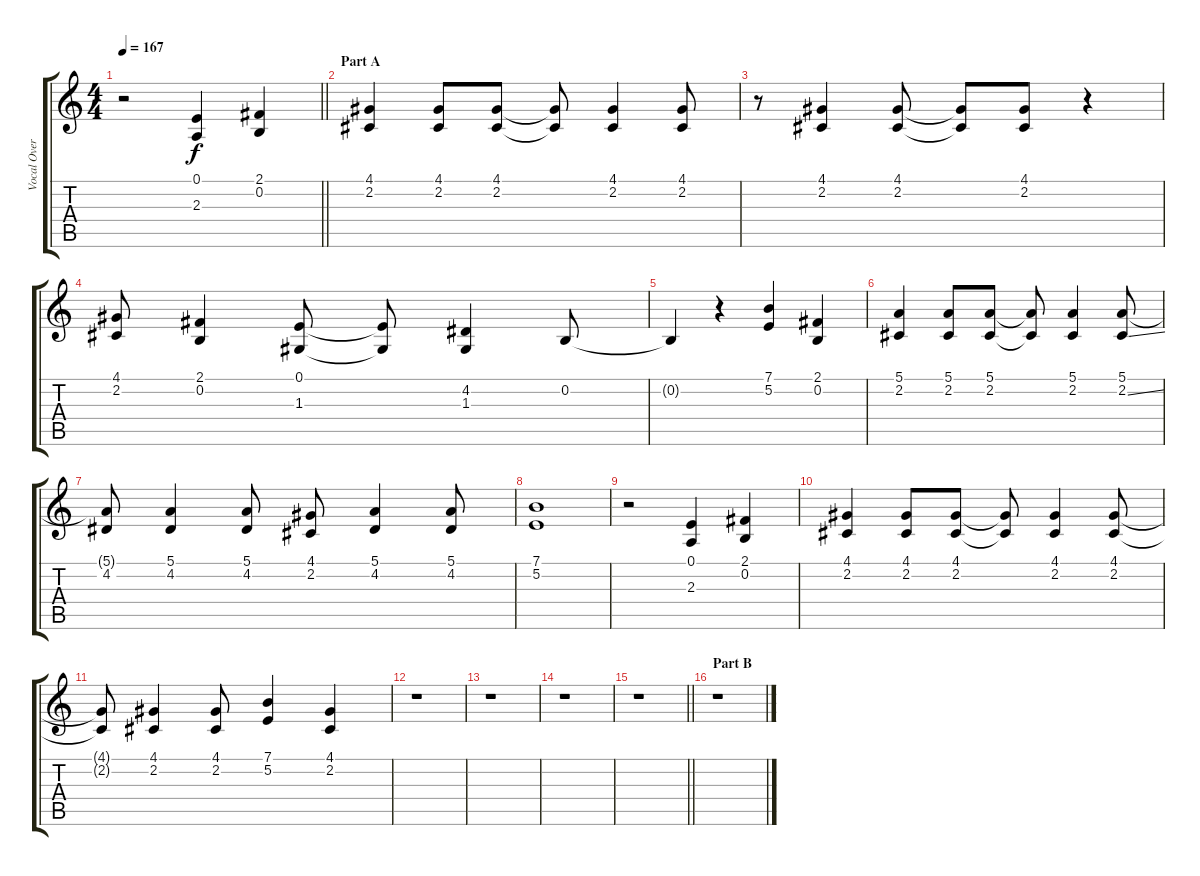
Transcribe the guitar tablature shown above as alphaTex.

\track ("Vocal Overdubs (Hyde)" "Vocal Over") {mute instrument altosax}
\staff {score tabs}
\tuning (E4 B3 G3 D3 A2 E2) {hide}
\ts (4 4)
\tempo 167
\clef g2
\barLineRight lightlight
\ks c
r.2{dy f instrument altosax} (0.1 2.3).4 (2.1 0.2).4 |
\section ("" "Part A")
(4.1 2.2).4 (4.1 2.2).8 (4.1 2.2).8 (4.1{t} 2.2{t}).8 (4.1 2.2).4 (4.1 2.2).8 |
r.8 (4.1 2.2).4 (4.1 2.2).8 (4.1{t} 2.2{t}).8 (4.1 2.2).8 r.4 |
(4.1 2.2).8 (2.1 0.2).4 (0.1 1.3).8 (0.1{t} 1.3{t}).8 (4.2 1.3).4 0.2.8 |
0.2{t}.4 r.4 (7.1 5.2).4 (2.1 0.2).4 |
(5.1 2.2).4 (5.1 2.2).8 (5.1 2.2).8 (5.1{t} 2.2{t}).8 (5.1 2.2).4 (5.1 2.2{ss}).8 |
(5.1{t} 4.2).8 (5.1 4.2).4 (5.1 4.2).8 (4.1 2.2).8 (5.1 4.2).4 (5.1 4.2).8 |
(7.1 5.2).1 |
r.2 (0.1 2.3).4 (2.1 0.2).4 |
(4.1 2.2).4 (4.1 2.2).8 (4.1 2.2).8 (4.1{t} 2.2{t}).8 (4.1 2.2).4 (4.1 2.2).8 |
(4.1{t} 2.2{t}).8 (4.1 2.2).4 (4.1 2.2).8 (7.1 5.2).4 (4.1 2.2).4 |
r.1 |
r.1 |
r.1 |
\barLineRight lightlight
r.1 |
\section ("" "Part B")
r.1
